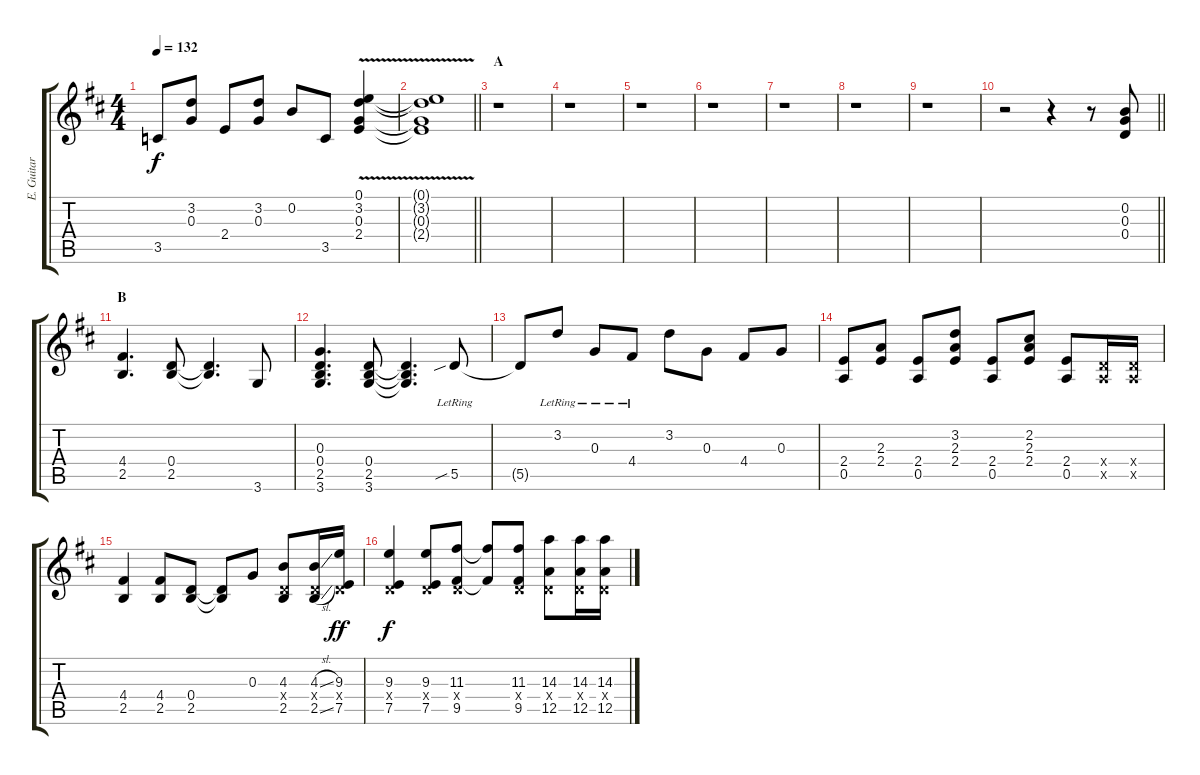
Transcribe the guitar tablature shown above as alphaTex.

\track ("E. Guitar II" "E. Guitar ") {instrument overdrivenguitar}
\staff {score tabs}
\tuning (E4 B3 G3 D3 A2 E2) {hide}
\ts (4 4)
\tempo 132
\clef g2
\ks d
3.5.8{dy f} (3.2 0.3).8 2.4.8 (3.2 0.3).8 0.2.8 3.5.8 (0.1{v} 3.2{v} 0.3{v} 2.4{v}).4 |
\barLineRight lightlight
(0.1{t} 3.2{t} 0.3{t} 2.4{t}).1 |
\section ("" "A")
r.1 |
r.1 |
r.1 |
r.1 |
r.1 |
r.1 |
r.1 |
\barLineRight lightlight
r.2 r.4 r.8 (0.2 0.3 0.4).8 |
\section ("" "B")
(4.4 2.5).4{d} (0.4 2.5).8 (0.4{t} 2.5{t}).4{d} 3.6.8 |
(0.3 0.4 2.5 3.6).4{d} (0.4 2.5 3.6).8 (0.4{t} 2.5{t} 3.6{t}).4{d} 5.5{sib lr}.8 |
5.5{t}.8 3.2{lr}.8 0.3{lr}.8 4.4{lr}.8 3.2.8 0.3.8 4.4.8 0.3.8 |
(2.4 0.5).8 (2.3 2.4).8 (2.4 0.5).8 (3.2 2.3 2.4).8 (2.4 0.5).8 (2.2 2.3 2.4).8 (2.4 0.5).8 (0.4{x} 0.5{x}).16 (0.4{x} 0.5{x}).16 |
(4.4 2.5).4 (4.4 2.5).8 (0.4 2.5).8 (0.4{t} 2.5{t}).8 0.3.8 (4.3 0.4{x} 2.5).8 (4.3{sl} 0.4{x} 2.5{sl}).16 (9.3 0.4{x} 7.5).16{dy ff} |
(9.3 0.4{x} 7.5).4{dy f} (9.3 0.4{x} 7.5).8 (11.3 0.4{x} 9.5).8 (11.3{t} 9.5{t}).8 (11.3 0.4{x} 9.5).8 (14.3 0.4{x} 12.5).8 (14.3 0.4{x} 12.5).16 (14.3 0.4{x} 12.5).16
